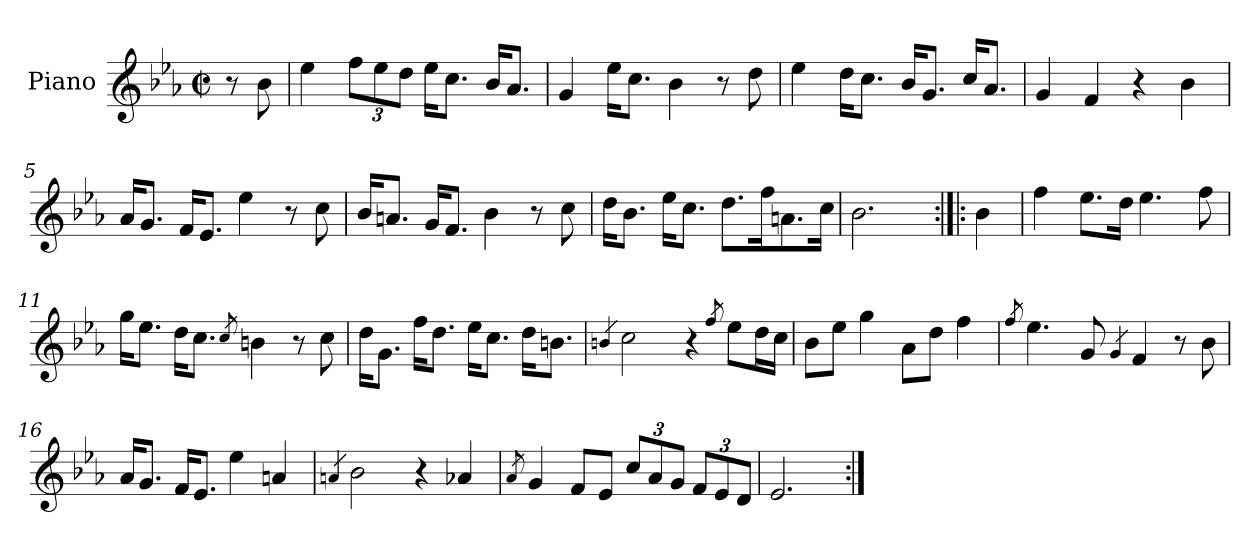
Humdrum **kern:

**kern
*part1
*staff1
*I"Piano
*I'Pno.
*clefG2
*k[b-e-a-]
*M2/2
*met(c|)
=
8r
8b-\
=1
4ee-\
*Xbrackettup
12ff\L
12ee-\
12dd\J
16ee-\KL
8.cc\J
16b-/KL
8.a-/J
=2
4g/
16ee-\KL
8.cc\J
4b-\
8r
8dd\
=3
4ee-\
16dd\KL
8.cc\J
16b-/KL
8.g/J
16cc/KL
8.a-/J
!!LO:LB:g=z
=4
4g/
4f/
4r
4b-\
=5
16a-/KL
8.g/J
16f/KL
8.e-/J
4ee-\
8r
8cc\
=6
16b-/KL
8.an/J
16g/KL
8.f/J
4b-\
8r
8cc\
=7
16dd\KL
8.b-\J
16ee-\KL
8.cc\J
8.dd\L
16ff\K
8.an\
16cc\Jk
!!LO:LB:g=z
=8
2.b-\
=9:|!|:
4b-\
=10
4ff\
8.ee-\L
16dd\Jk
4.ee-\
8ff\
=11
16gg\KL
8.ee-\J
16dd\KL
8.cc\J
8qcc/
4bn\
8r
8cc\
=12
16dd\KL
8.g\J
16ff\KL
8.dd\J
16ee-\KL
8.cc\J
16dd\KL
8.bn\J
!!LO:LB:g=z
=13
4qbn/
2cc\
4r
8qff/
8ee-\L
16dd\L
16cc\JJ
=14
8b-\L
8ee-\J
4gg\
8a-\L
8dd\J
4ff\
=15
8qff/
4.ee-\
8g/
4qg/
4f/
8r
8b-\
=16
16a-/KL
8.g/J
16f/KL
8.e-/J
4ee-\
4an/
!!LO:LB:g=z
=17
4qan/
2b-\
4r
4a-X/
=18
8qa-/
4g/
8f/L
8e-/J
12cc/L
12a-/
12g/J
12f/L
12e-/
12d/J
=19
2.e-/
=:|!
*-
